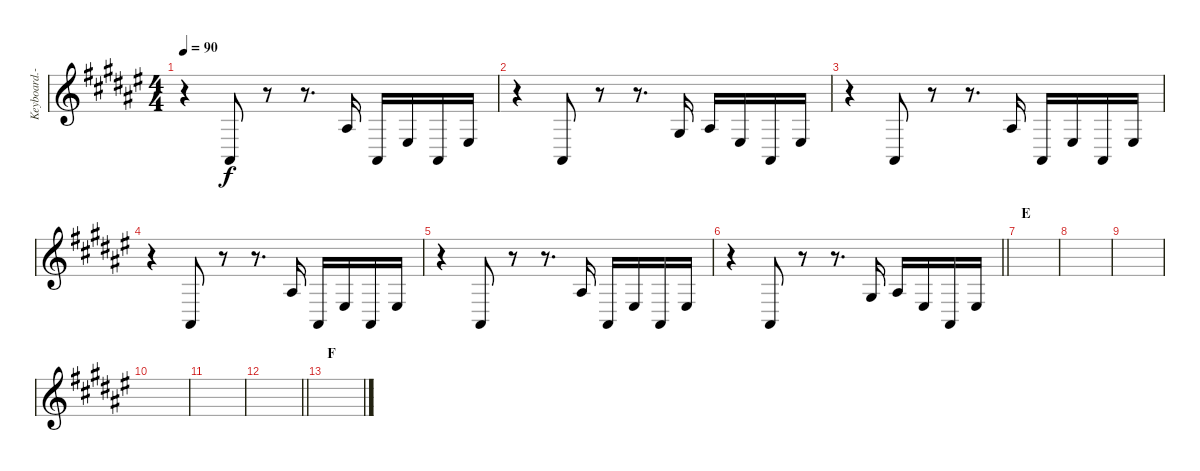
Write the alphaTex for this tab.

\track ("Keyboard.-II" "Keyboard.-") {instrument lead2sawtooth}
\staff {score}
\tuning (B3 Gb3 D3 A2 E2 B1) {hide}
\ts (4 4)
\tempo 90
\clef g2
\ks f#
r.4{dy f} 1.4.8 r.8 r.8{d} 4.2.16 1.4.16 3.3.16 1.4.16 3.3.16 |
r.4 1.4.8 r.8 r.8{d} 2.2.16 4.2.16 3.3.16 1.4.16 3.3.16 |
r.4 1.4.8 r.8 r.8{d} 4.2.16 1.4.16 3.3.16 1.4.16 3.3.16 |
r.4 1.4.8 r.8 r.8{d} 4.2.16 1.4.16 3.3.16 1.4.16 3.3.16 |
r.4 1.4.8 r.8 r.8{d} 4.2.16 1.4.16 3.3.16 1.4.16 3.3.16 |
\barLineRight lightlight
r.4 1.4.8 r.8 r.8{d} 2.2.16 4.2.16 3.3.16 1.4.16 3.3.16 |
\section ("" "E")
|
|
|
|
|
\barLineRight lightlight
|
\section ("" "F")
